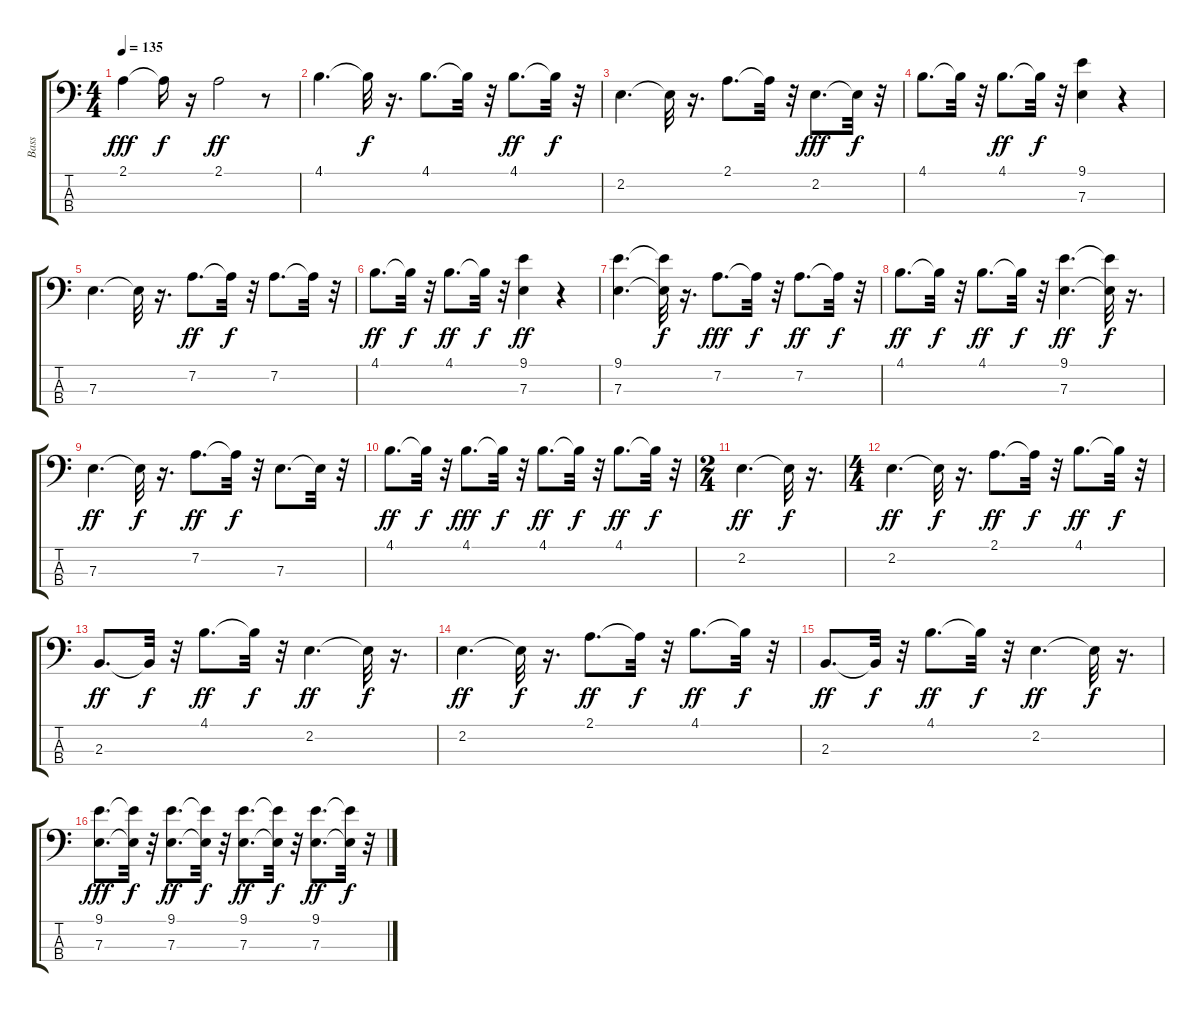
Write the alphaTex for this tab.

\track ("Bass    " "Bass    ") {instrument electricbassfinger}
\staff {score tabs}
\tuning (G2 D2 A1 E1) {hide}
\ts (4 4)
\tempo 135
\clef f4
\ks c
2.1.4{dy fff} 2.1{t}.16{dy f} r.16 2.1.2{dy ff} r.8 |
4.1.4{d} 4.1{t}.32{dy f} r.16{d} 4.1.8{d} 4.1{t}.32 r.32 4.1.8{d dy ff} 4.1{t}.32{dy f} r.32 |
2.2.4{d} 2.2{t}.32 r.16{d} 2.1.8{d} 2.1{t}.32 r.32 2.2.8{d dy fff} 2.2{t}.32{dy f} r.32 |
4.1.8{d} 4.1{t}.32 r.32 4.1.8{d dy ff} 4.1{t}.32{dy f} r.32 (9.1 7.3).4 r.4 |
7.3.4{d} 7.3{t}.32 r.16{d} 7.2.8{d dy ff} 7.2{t}.32{dy f} r.32 7.2.8{d} 7.2{t}.32 r.32 |
4.1.8{d dy ff} 4.1{t}.32{dy f} r.32 4.1.8{d dy ff} 4.1{t}.32{dy f} r.32 (9.1 7.3).4{dy ff} r.4 |
(9.1 7.3).4{d} (9.1{t} 7.3{t}).32{dy f} r.16{d} 7.2.8{d dy fff} 7.2{t}.32{dy f} r.32 7.2.8{d dy ff} 7.2{t}.32{dy f} r.32 |
4.1.8{d dy ff} 4.1{t}.32{dy f} r.32 4.1.8{d dy ff} 4.1{t}.32{dy f} r.32 (9.1 7.3).4{d dy ff} (9.1{t} 7.3{t}).32{dy f} r.16{d} |
7.3.4{d dy ff} 7.3{t}.32{dy f} r.16{d} 7.2.8{d dy ff} 7.2{t}.32{dy f} r.32 7.3.8{d} 7.3{t}.32 r.32 |
4.1.8{d dy ff} 4.1{t}.32{dy f} r.32 4.1.8{d dy fff} 4.1{t}.32{dy f} r.32 4.1.8{d dy ff} 4.1{t}.32{dy f} r.32 4.1.8{d dy ff} 4.1{t}.32{dy f} r.32 |
\ts (2 4)
2.2.4{d dy ff} 2.2{t}.32{dy f} r.16{d} |
\ts (4 4)
2.2.4{d dy ff} 2.2{t}.32{dy f} r.16{d} 2.1.8{d dy ff} 2.1{t}.32{dy f} r.32 4.1.8{d dy ff} 4.1{t}.32{dy f} r.32 |
2.3.8{d dy ff} 2.3{t}.32{dy f} r.32 4.1.8{d dy ff} 4.1{t}.32{dy f} r.32 2.2.4{d dy ff} 2.2{t}.32{dy f} r.16{d} |
2.2.4{d dy ff} 2.2{t}.32{dy f} r.16{d} 2.1.8{d dy ff} 2.1{t}.32{dy f} r.32 4.1.8{d dy ff} 4.1{t}.32{dy f} r.32 |
2.3.8{d dy ff} 2.3{t}.32{dy f} r.32 4.1.8{d dy ff} 4.1{t}.32{dy f} r.32 2.2.4{d dy ff} 2.2{t}.32{dy f} r.16{d} |
(9.1 7.3).8{d dy fff} (9.1{t} 7.3{t}).32{dy f} r.32 (9.1 7.3).8{d dy ff} (9.1{t} 7.3{t}).32{dy f} r.32 (9.1 7.3).8{d dy ff} (9.1{t} 7.3{t}).32{dy f} r.32 (9.1 7.3).8{d dy ff} (9.1{t} 7.3{t}).32{dy f} r.32
